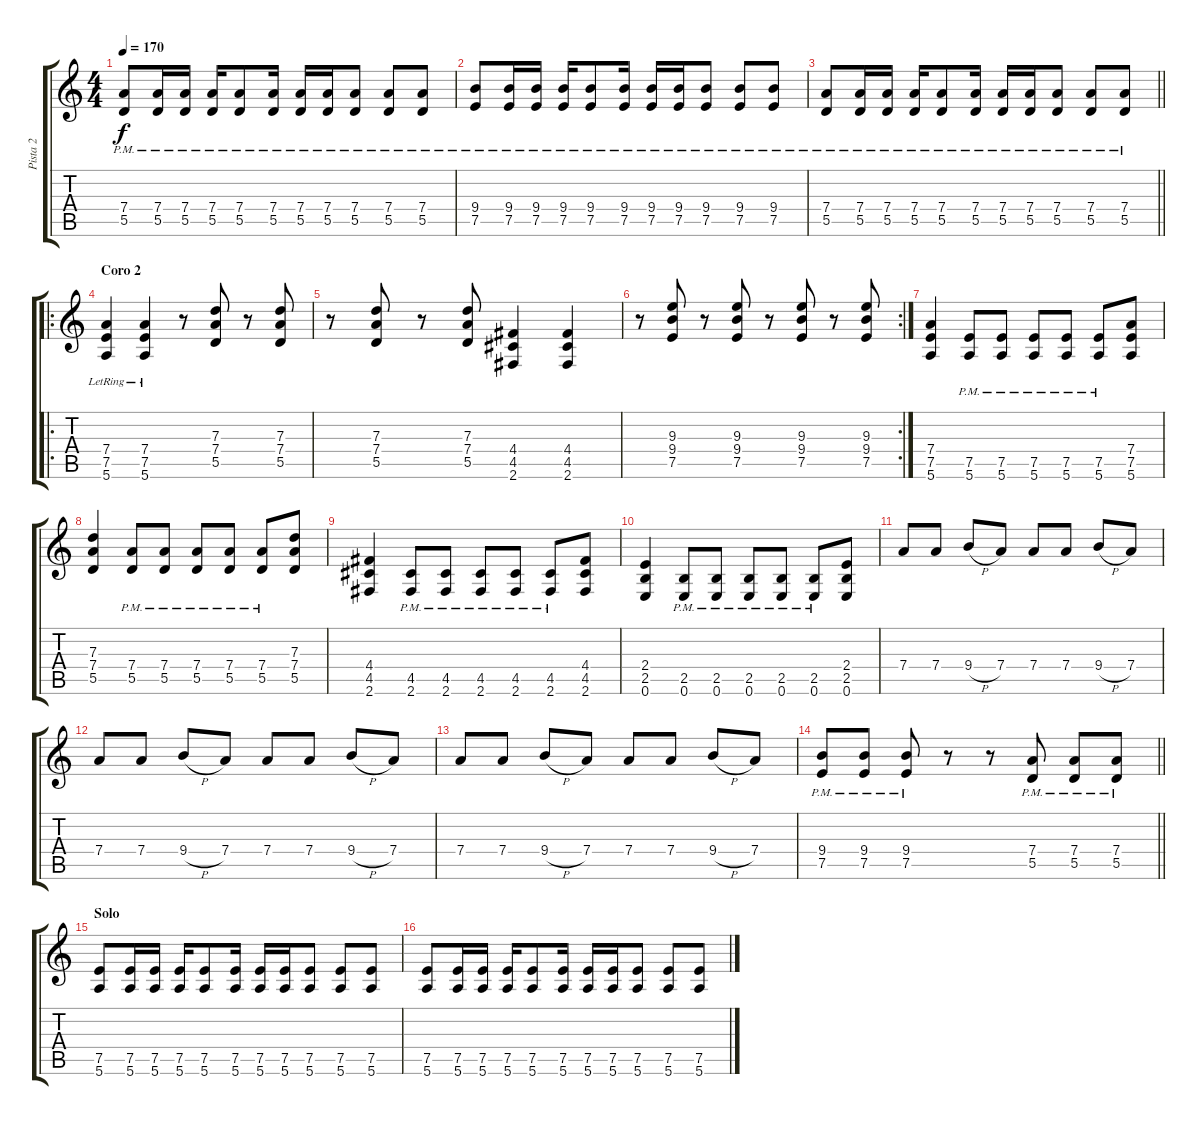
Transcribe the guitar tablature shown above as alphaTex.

\track ("Pista 2" "Pista 2") {instrument distortionguitar}
\staff {score tabs}
\tuning (E4 B3 G3 D3 A2 E2) {hide}
\ts (4 4)
\tempo 170
\clef g2
\ks c
(7.4{pm} 5.5{pm}).8{dy f} (7.4{pm} 5.5{pm}).16 (7.4{pm} 5.5{pm}).16 (7.4{pm} 5.5{pm}).16 (7.4{pm} 5.5{pm}).8 (7.4{pm} 5.5{pm}).16 (7.4{pm} 5.5{pm}).16 (7.4{pm} 5.5{pm}).16 (7.4{pm} 5.5{pm}).8 (7.4{pm} 5.5{pm}).8 (7.4{pm} 5.5{pm}).8 |
(9.4{pm} 7.5{pm}).8 (9.4{pm} 7.5{pm}).16 (9.4{pm} 7.5{pm}).16 (9.4{pm} 7.5{pm}).16 (9.4{pm} 7.5{pm}).8 (9.4{pm} 7.5{pm}).16 (9.4{pm} 7.5{pm}).16 (9.4{pm} 7.5{pm}).16 (9.4{pm} 7.5{pm}).8 (9.4{pm} 7.5{pm}).8 (9.4{pm} 7.5{pm}).8 |
\barLineRight lightlight
(7.4{pm} 5.5{pm}).8 (7.4{pm} 5.5{pm}).16 (7.4{pm} 5.5{pm}).16 (7.4{pm} 5.5{pm}).16 (7.4{pm} 5.5{pm}).8 (7.4{pm} 5.5{pm}).16 (7.4{pm} 5.5{pm}).16 (7.4{pm} 5.5{pm}).16 (7.4{pm} 5.5{pm}).8 (7.4{pm} 5.5{pm}).8 (7.4{pm} 5.5{pm}).8 |
\ro
\section ("" "Coro 2")
(7.4{lr} 7.5 5.6).4 (7.4{lr} 7.5 5.6).4 r.8 (7.3 7.4 5.5).8 r.8 (7.3 7.4 5.5).8 |
r.8 (7.3 7.4 5.5).8 r.8 (7.3 7.4 5.5).8 (4.4 4.5 2.6).4 (4.4 4.5 2.6).4 |
\rc 2
r.8 (9.3 9.4 7.5).8 r.8 (9.3 9.4 7.5).8 r.8 (9.3 9.4 7.5).8 r.8 (9.3 9.4 7.5).8 |
(7.4 7.5 5.6).4 (7.5{pm} 5.6).8 (7.5{pm} 5.6).8 (7.5{pm} 5.6).8 (7.5{pm} 5.6).8 (7.5{pm} 5.6).8 (7.4 7.5 5.6).8 |
(7.3 7.4 5.5).4 (7.4{pm} 5.5{pm}).8 (7.4{pm} 5.5{pm}).8 (7.4{pm} 5.5{pm}).8 (7.4{pm} 5.5{pm}).8 (7.4{pm} 5.5).8 (7.3 7.4 5.5).8 |
(4.4 4.5 2.6).4 (4.5{pm} 2.6{pm}).8 (4.5{pm} 2.6{pm}).8 (4.5{pm} 2.6{pm}).8 (4.5{pm} 2.6{pm}).8 (4.5{pm} 2.6).8 (4.4 4.5 2.6).8 |
(2.4 2.5 0.6).4 (2.5{pm} 0.6{pm}).8 (2.5{pm} 0.6{pm}).8 (2.5{pm} 0.6{pm}).8 (2.5{pm} 0.6{pm}).8 (2.5{pm} 0.6).8 (2.4 2.5 0.6).8 |
7.4.8 7.4.8 9.4{h}.8 7.4.8 7.4.8 7.4.8 9.4{h}.8 7.4.8 |
7.4.8 7.4.8 9.4{h}.8 7.4.8 7.4.8 7.4.8 9.4{h}.8 7.4.8 |
7.4.8 7.4.8 9.4{h}.8 7.4.8 7.4.8 7.4.8 9.4{h}.8 7.4.8 |
\barLineRight lightlight
(9.4{pm} 7.5).8 (9.4{pm} 7.5).8 (9.4{pm} 7.5).8 r.8 r.8 (7.4{pm} 5.5).8 (7.4{pm} 5.5).8 (7.4{pm} 5.5).8 |
\section ("" "Solo")
(7.5 5.6).8 (7.5 5.6).16 (7.5 5.6).16 (7.5 5.6).16 (7.5 5.6).8 (7.5 5.6).16 (7.5 5.6).16 (7.5 5.6).16 (7.5 5.6).8 (7.5 5.6).8 (7.5 5.6).8 |
(7.5 5.6).8 (7.5 5.6).16 (7.5 5.6).16 (7.5 5.6).16 (7.5 5.6).8 (7.5 5.6).16 (7.5 5.6).16 (7.5 5.6).16 (7.5 5.6).8 (7.5 5.6).8 (7.5 5.6).8
